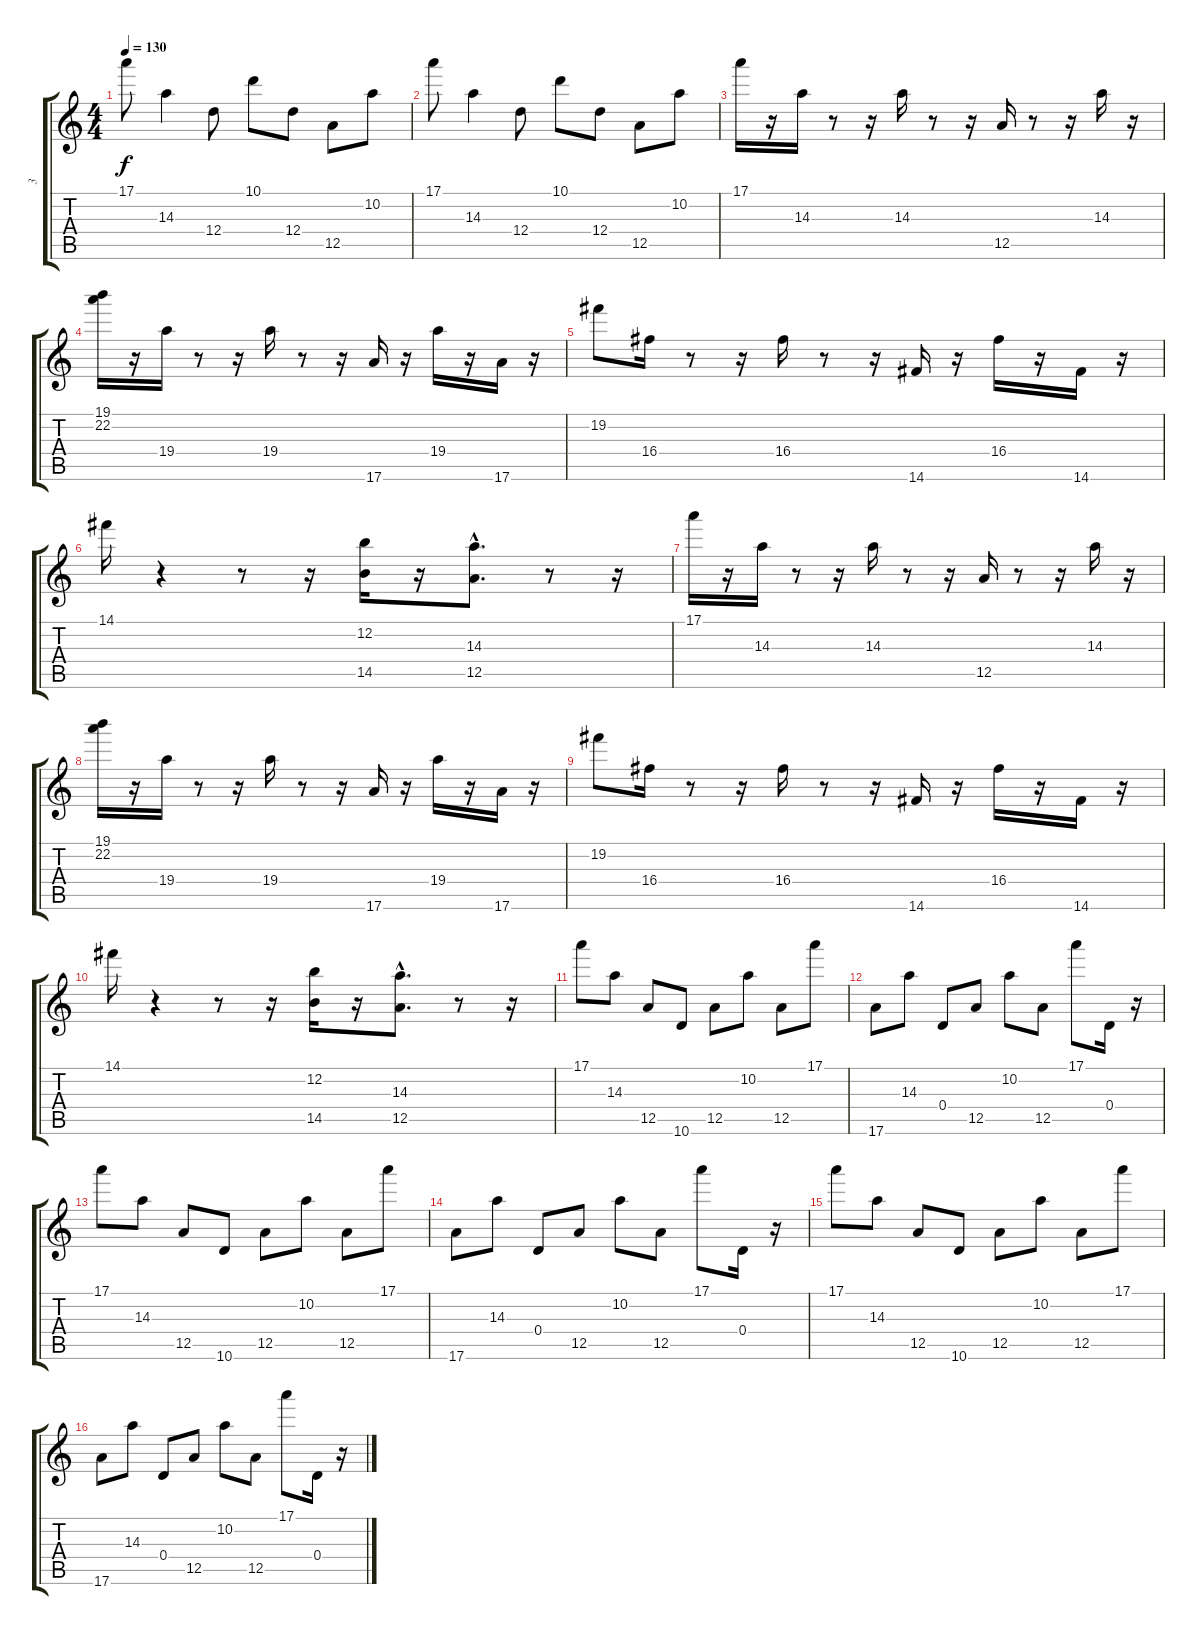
\track ("3" "3") {instrument acousticguitarnylon}
\staff {score tabs}
\tuning (E4 B3 G3 D3 A2 E2) {hide}
\ts (4 4)
\tempo 130
\clef g2
\ks c
17.1.8{dy f} 14.3.4 12.4.8 10.1.8 12.4.8 12.5.8 10.2.8 |
17.1.8 14.3.4 12.4.8 10.1.8 12.4.8 12.5.8 10.2.8 |
17.1.16 r.16 14.3.16 r.8 r.16 14.3.16 r.8 r.16 12.5.16 r.8 r.16 14.3.16 r.16 |
(19.1 22.2).16 r.16 19.4.16 r.8 r.16 19.4.16 r.8 r.16 17.6.16 r.16 19.4.16 r.16 17.6.16 r.16 |
19.2.8 16.4.16 r.8 r.16 16.4.16 r.8 r.16 14.6.16 r.16 16.4.16 r.16 14.6.16 r.16 |
14.1.16 r.4 r.8 r.16 (12.2 14.5).16 r.16 (14.3{hac} 12.5{hac}).8{d} r.8 r.16 |
17.1.16 r.16 14.3.16 r.8 r.16 14.3.16 r.8 r.16 12.5.16 r.8 r.16 14.3.16 r.16 |
(19.1 22.2).16 r.16 19.4.16 r.8 r.16 19.4.16 r.8 r.16 17.6.16 r.16 19.4.16 r.16 17.6.16 r.16 |
19.2.8 16.4.16 r.8 r.16 16.4.16 r.8 r.16 14.6.16 r.16 16.4.16 r.16 14.6.16 r.16 |
14.1.16 r.4 r.8 r.16 (12.2 14.5).16 r.16 (14.3{hac} 12.5{hac}).8{d} r.8 r.16 |
17.1.8 14.3.8 12.5.8 10.6.8 12.5.8 10.2.8 12.5.8 17.1.8 |
17.6.8 14.3.8 0.4.8 12.5.8 10.2.8 12.5.8 17.1.8 0.4.16 r.16 |
17.1.8 14.3.8 12.5.8 10.6.8 12.5.8 10.2.8 12.5.8 17.1.8 |
17.6.8 14.3.8 0.4.8 12.5.8 10.2.8 12.5.8 17.1.8 0.4.16 r.16 |
17.1.8 14.3.8 12.5.8 10.6.8 12.5.8 10.2.8 12.5.8 17.1.8 |
17.6.8 14.3.8 0.4.8 12.5.8 10.2.8 12.5.8 17.1.8 0.4.16 r.16
